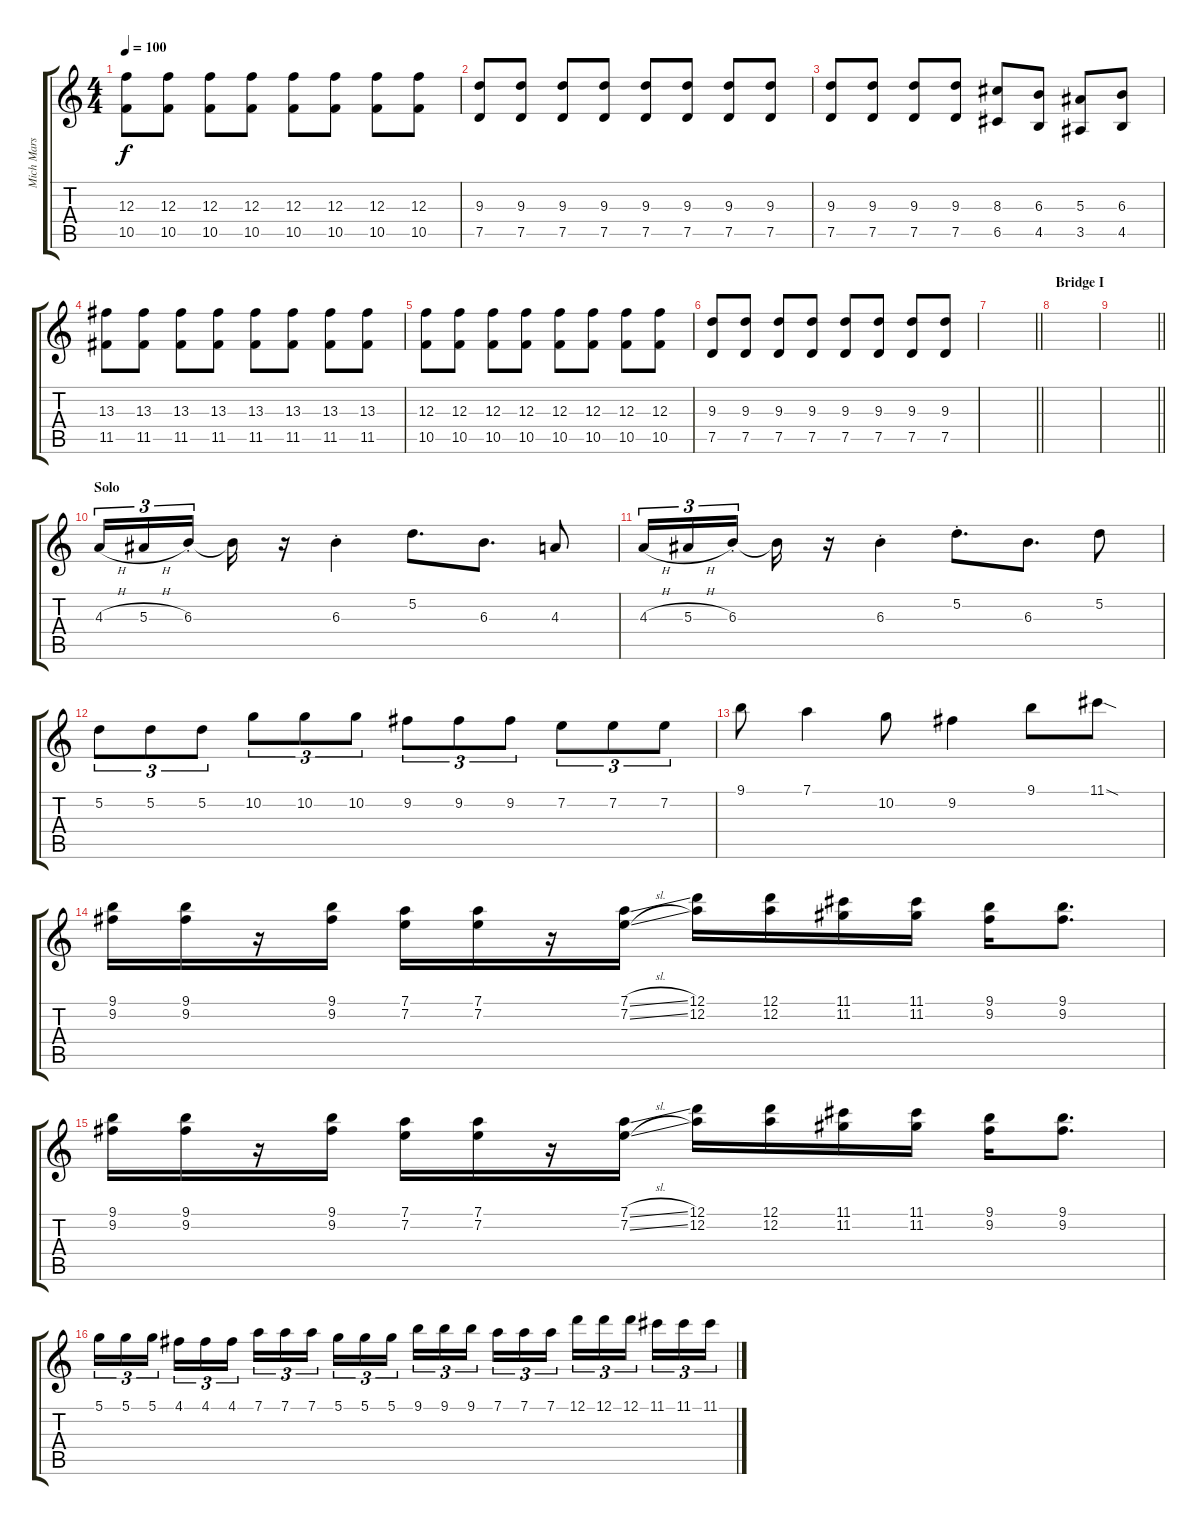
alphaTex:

\track ("Mich Mars Lead" "Mich Mars ") {instrument distortionguitar}
\staff {score tabs}
\tuning (D4 A3 F3 C3 G2 C2) {hide}
\ts (4 4)
\tempo 100
\clef g2
\ks c
(12.3 10.5).8{dy f} (12.3 10.5).8 (12.3 10.5).8 (12.3 10.5).8 (12.3 10.5).8 (12.3 10.5).8 (12.3 10.5).8 (12.3 10.5).8 |
(9.3 7.5).8 (9.3 7.5).8 (9.3 7.5).8 (9.3 7.5).8 (9.3 7.5).8 (9.3 7.5).8 (9.3 7.5).8 (9.3 7.5).8 |
(9.3 7.5).8 (9.3 7.5).8 (9.3 7.5).8 (9.3 7.5).8 (8.3 6.5).8 (6.3 4.5).8 (5.3 3.5).8 (6.3 4.5).8 |
(13.3 11.5).8 (13.3 11.5).8 (13.3 11.5).8 (13.3 11.5).8 (13.3 11.5).8 (13.3 11.5).8 (13.3 11.5).8 (13.3 11.5).8 |
(12.3 10.5).8 (12.3 10.5).8 (12.3 10.5).8 (12.3 10.5).8 (12.3 10.5).8 (12.3 10.5).8 (12.3 10.5).8 (12.3 10.5).8 |
(9.3 7.5).8 (9.3 7.5).8 (9.3 7.5).8 (9.3 7.5).8 (9.3 7.5).8 (9.3 7.5).8 (9.3 7.5).8 (9.3 7.5).8 |
\barLineRight lightlight
|
\section ("" "Bridge I")
|
\barLineRight lightlight
|
\section ("" "Solo")
4.3{h}.16{tu (3 2) volume 13} 5.3{h}.16{tu (3 2)} 6.3{st}.16{tu (3 2) beam splitsecondary} 6.3{t}.16 r.16 6.3{st}.4 5.2.8{d} 6.3.8{d} 4.3.8 |
4.3{h}.16{tu (3 2)} 5.3{h}.16{tu (3 2)} 6.3{st}.16{tu (3 2) beam splitsecondary} 6.3{t}.16 r.16 6.3{st}.4 5.2{st}.8{d} 6.3.8{d} 5.2.8 |
5.2.8{tu (3 2)} 5.2.8{tu (3 2)} 5.2.8{tu (3 2)} 10.2.8{tu (3 2)} 10.2.8{tu (3 2)} 10.2.8{tu (3 2)} 9.2.8{tu (3 2)} 9.2.8{tu (3 2)} 9.2.8{tu (3 2)} 7.2.8{tu (3 2)} 7.2.8{tu (3 2)} 7.2.8{tu (3 2)} |
9.1.8 7.1.4 10.2.8 9.2.4 9.1.8 11.1{sod}.8 |
(9.1 9.2).16 (9.1 9.2).16 r.16 (9.1 9.2).16 (7.1 7.2).16 (7.1 7.2).16 r.16 (7.1{sl} 7.2{sl}).16 (12.1 12.2).16 (12.1 12.2).16 (11.1 11.2).16 (11.1 11.2).16 (9.1 9.2).16 (9.1 9.2).8{d} |
(9.1 9.2).16 (9.1 9.2).16 r.16 (9.1 9.2).16 (7.1 7.2).16 (7.1 7.2).16 r.16 (7.1{sl} 7.2{sl}).16 (12.1 12.2).16 (12.1 12.2).16 (11.1 11.2).16 (11.1 11.2).16 (9.1 9.2).16 (9.1 9.2).8{d} |
5.1.16{tu (3 2)} 5.1.16{tu (3 2)} 5.1.16{tu (3 2) beam splitsecondary} 4.1.16{tu (3 2)} 4.1.16{tu (3 2)} 4.1.16{tu (3 2)} 7.1.16{tu (3 2)} 7.1.16{tu (3 2)} 7.1.16{tu (3 2) beam splitsecondary} 5.1.16{tu (3 2)} 5.1.16{tu (3 2)} 5.1.16{tu (3 2)} 9.1.16{tu (3 2)} 9.1.16{tu (3 2)} 9.1.16{tu (3 2) beam splitsecondary} 7.1.16{tu (3 2)} 7.1.16{tu (3 2)} 7.1.16{tu (3 2)} 12.1.16{tu (3 2)} 12.1.16{tu (3 2)} 12.1.16{tu (3 2) beam splitsecondary} 11.1.16{tu (3 2)} 11.1.16{tu (3 2)} 11.1.16{tu (3 2)}
